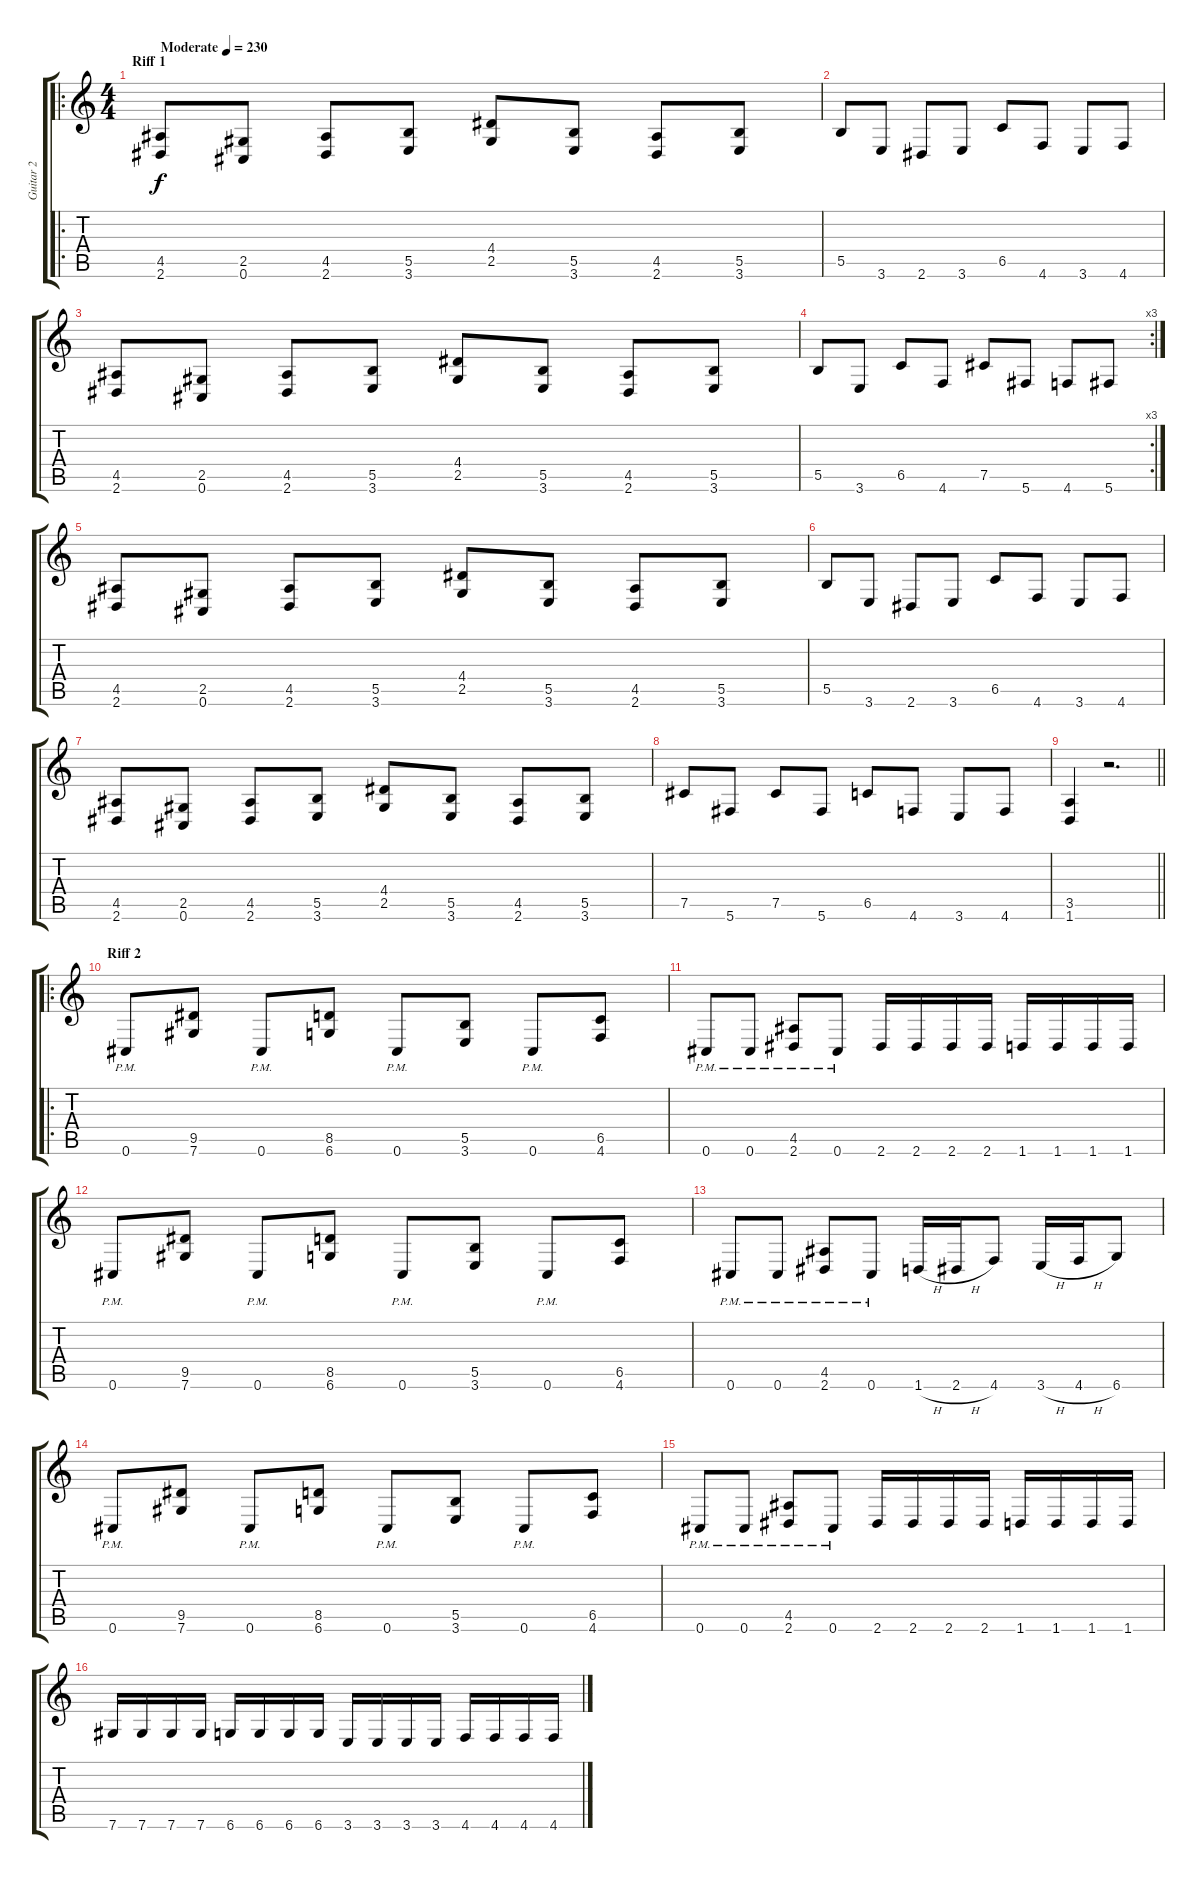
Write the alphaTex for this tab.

\track ("Guitar 2" "Guitar 2") {instrument distortionguitar}
\staff {score tabs}
\tuning (Db4 Ab3 E3 B2 Gb2 Db2) {hide}
\ro
\ts (4 4)
\section ("" "Riff 1")
\tempo (230 "Moderate")
\clef g2
\ks c
(4.5 2.6).8{dy f instrument distortionguitar} (2.5 0.6).8 (4.5 2.6).8 (5.5 3.6).8 (4.4 2.5).8 (5.5 3.6).8 (4.5 2.6).8 (5.5 3.6).8 |
5.5.8 3.6.8 2.6.8 3.6.8 6.5.8 4.6.8 3.6.8 4.6.8 |
(4.5 2.6).8 (2.5 0.6).8 (4.5 2.6).8 (5.5 3.6).8 (4.4 2.5).8 (5.5 3.6).8 (4.5 2.6).8 (5.5 3.6).8 |
\rc 3
5.5.8 3.6.8 6.5.8 4.6.8 7.5.8 5.6.8 4.6.8 5.6.8 |
(4.5 2.6).8 (2.5 0.6).8 (4.5 2.6).8 (5.5 3.6).8 (4.4 2.5).8 (5.5 3.6).8 (4.5 2.6).8 (5.5 3.6).8 |
5.5.8 3.6.8 2.6.8 3.6.8 6.5.8 4.6.8 3.6.8 4.6.8 |
(4.5 2.6).8 (2.5 0.6).8 (4.5 2.6).8 (5.5 3.6).8 (4.4 2.5).8 (5.5 3.6).8 (4.5 2.6).8 (5.5 3.6).8 |
7.5.8 5.6.8 7.5.8 5.6.8 6.5.8 4.6.8 3.6.8 4.6.8 |
\barLineRight lightlight
(3.5 1.6).4 r.2{d} |
\ro
\section ("" "Riff 2")
0.6{pm}.8 (9.5 7.6).8 0.6{pm}.8 (8.5 6.6).8 0.6{pm}.8 (5.5 3.6).8 0.6{pm}.8 (6.5 4.6).8 |
0.6{pm}.8 0.6{pm}.8 (4.5{pm} 2.6{pm}).8 0.6{pm}.8 2.6.16 2.6.16 2.6.16 2.6.16 1.6.16 1.6.16 1.6.16 1.6.16 |
0.6{pm}.8 (9.5 7.6).8 0.6{pm}.8 (8.5 6.6).8 0.6{pm}.8 (5.5 3.6).8 0.6{pm}.8 (6.5 4.6).8 |
0.6{pm}.8 0.6{pm}.8 (4.5{pm} 2.6{pm}).8 0.6{pm}.8 1.6{h}.16 2.6{h}.16 4.6.8 3.6{h}.16 4.6{h}.16 6.6.8 |
0.6{pm}.8 (9.5 7.6).8 0.6{pm}.8 (8.5 6.6).8 0.6{pm}.8 (5.5 3.6).8 0.6{pm}.8 (6.5 4.6).8 |
0.6{pm}.8 0.6{pm}.8 (4.5{pm} 2.6{pm}).8 0.6{pm}.8 2.6.16 2.6.16 2.6.16 2.6.16 1.6.16 1.6.16 1.6.16 1.6.16 |
7.6.16 7.6.16 7.6.16 7.6.16 6.6.16 6.6.16 6.6.16 6.6.16 3.6.16 3.6.16 3.6.16 3.6.16 4.6.16 4.6.16 4.6.16 4.6.16
